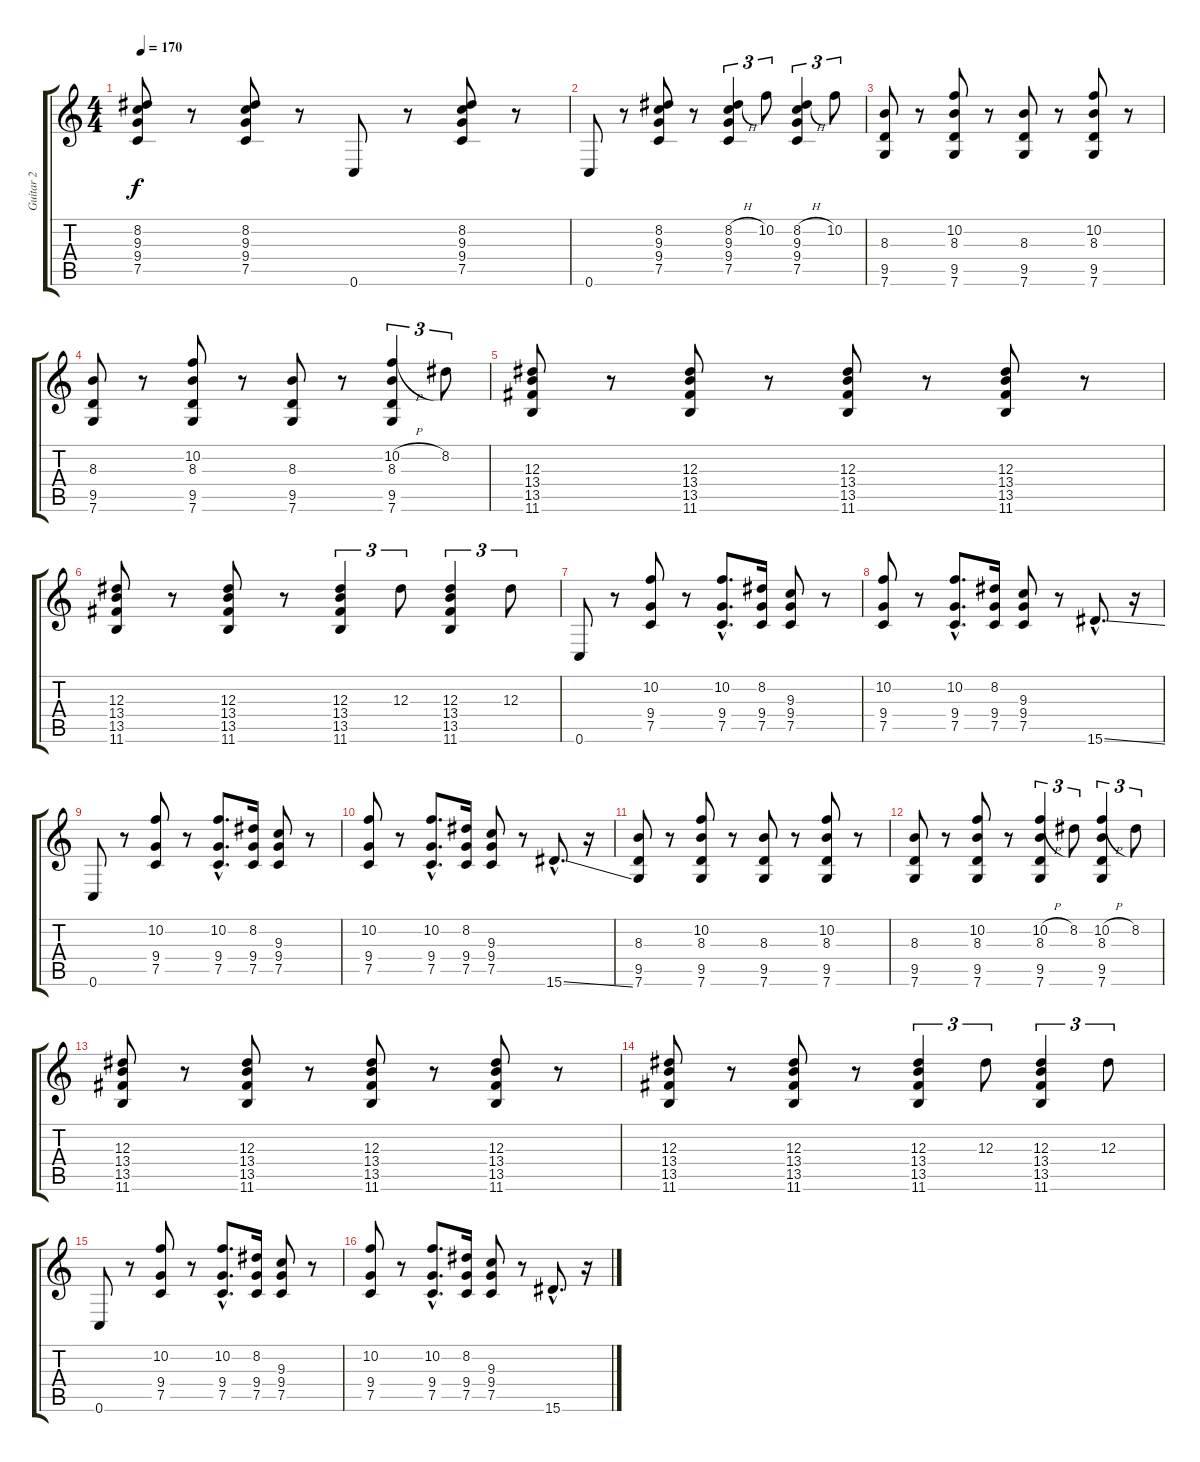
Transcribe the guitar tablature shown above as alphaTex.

\track ("Guitar 2" "Guitar 2") {instrument distortionguitar}
\staff {score tabs}
\tuning (C4 G3 Eb3 Bb2 F2 C2) {hide}
\ts (4 4)
\tempo 170
\clef g2
\ks c
(8.2 9.3 9.4 7.5).8{dy f} r.8 (8.2 9.3 9.4 7.5).8 r.8 0.6.8 r.8 (8.2 9.3 9.4 7.5).8 r.8 |
0.6.8 r.8 (8.2 9.3 9.4 7.5).8 r.8 (8.2{h} 9.3 9.4 7.5).4{tu (3 2)} 10.2.8{tu (3 2)} (8.2{h} 9.3 9.4 7.5).4{tu (3 2)} 10.2.8{tu (3 2)} |
(8.3 9.5 7.6).8 r.8 (10.2 8.3 9.5 7.6).8 r.8 (8.3 9.5 7.6).8 r.8 (10.2 8.3 9.5 7.6).8 r.8 |
(8.3 9.5 7.6).8 r.8 (10.2 8.3 9.5 7.6).8 r.8 (8.3 9.5 7.6).8 r.8 (10.2{h} 8.3 9.5 7.6).4{tu (3 2)} 8.2.8{tu (3 2)} |
(12.3 13.4 13.5 11.6).8 r.8 (12.3 13.4 13.5 11.6).8 r.8 (12.3 13.4 13.5 11.6).8 r.8 (12.3 13.4 13.5 11.6).8 r.8 |
(12.3 13.4 13.5 11.6).8 r.8 (12.3 13.4 13.5 11.6).8 r.8 (12.3 13.4 13.5 11.6).4{tu (3 2)} 12.3.8{tu (3 2)} (12.3 13.4 13.5 11.6).4{tu (3 2)} 12.3.8{tu (3 2)} |
0.6.8 r.8 (10.2 9.4 7.5).8 r.8 (10.2{hac} 9.4{hac} 7.5{hac}).8{d} (8.2 9.4 7.5).16 (9.3 9.4 7.5).8 r.8 |
(10.2 9.4 7.5).8 r.8 (10.2{hac} 9.4{hac} 7.5{hac}).8{d} (8.2 9.4 7.5).16 (9.3 9.4 7.5).8 r.8 15.6{ss hac}.8{d} r.16 |
0.6.8 r.8 (10.2 9.4 7.5).8 r.8 (10.2{hac} 9.4{hac} 7.5{hac}).8{d} (8.2 9.4 7.5).16 (9.3 9.4 7.5).8 r.8 |
(10.2 9.4 7.5).8 r.8 (10.2{hac} 9.4{hac} 7.5{hac}).8{d} (8.2 9.4 7.5).16 (9.3 9.4 7.5).8 r.8 15.6{ss hac}.8{d} r.16 |
(8.3 9.5 7.6).8 r.8 (10.2 8.3 9.5 7.6).8 r.8 (8.3 9.5 7.6).8 r.8 (10.2 8.3 9.5 7.6).8 r.8 |
(8.3 9.5 7.6).8 r.8 (10.2 8.3 9.5 7.6).8 r.8 (10.2{h} 8.3 9.5 7.6).4{tu (3 2)} 8.2.8{tu (3 2)} (10.2{h} 8.3 9.5 7.6).4{tu (3 2)} 8.2.8{tu (3 2)} |
(12.3 13.4 13.5 11.6).8 r.8 (12.3 13.4 13.5 11.6).8 r.8 (12.3 13.4 13.5 11.6).8 r.8 (12.3 13.4 13.5 11.6).8 r.8 |
(12.3 13.4 13.5 11.6).8 r.8 (12.3 13.4 13.5 11.6).8 r.8 (12.3 13.4 13.5 11.6).4{tu (3 2)} 12.3.8{tu (3 2)} (12.3 13.4 13.5 11.6).4{tu (3 2)} 12.3.8{tu (3 2)} |
0.6.8 r.8 (10.2 9.4 7.5).8 r.8 (10.2{hac} 9.4{hac} 7.5{hac}).8{d} (8.2 9.4 7.5).16 (9.3 9.4 7.5).8 r.8 |
(10.2 9.4 7.5).8 r.8 (10.2{hac} 9.4{hac} 7.5{hac}).8{d} (8.2 9.4 7.5).16 (9.3 9.4 7.5).8 r.8 15.6{ss hac}.8{d} r.16
